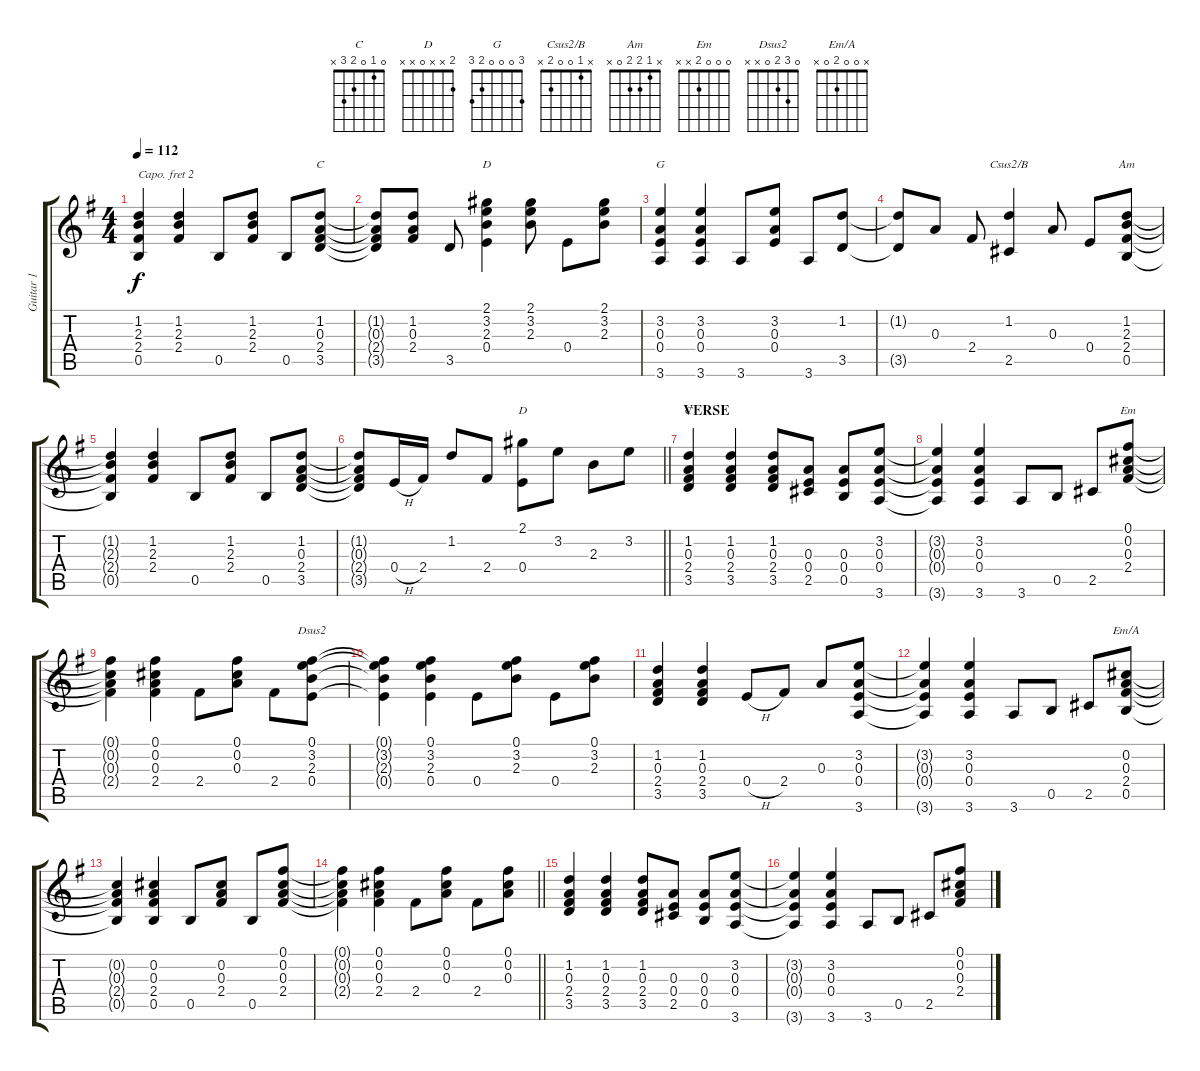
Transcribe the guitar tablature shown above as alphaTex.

\track ("Guitar 1" "Guitar 1") {instrument acousticguitarnylon}
\staff {score tabs}
\capo 2
\tuning (E4 B3 G3 D3 A2 E2) {hide}
\chord ("C" x 1 0 2 3 x)
\chord ("D" 2 3 2 0 x x) {barre 2}
\chord ("G" 3 0 0 0 2 3)
\chord ("Csus2/B" x 1 0 0 2 x)
\chord ("Am" x 1 2 2 0 x)
\chord ("D" 2 x x 0 x x)
\chord ("C" 0 1 0 2 3 x)
\chord ("Em" 0 0 0 2 x x)
\chord ("Dsus2" 0 3 2 0 x x)
\chord ("Em/A" x 0 0 2 0 x)
\ts (4 4)
\tempo 112
\clef g2
\ks g
(1.2{t} 2.3{t} 2.4{t} 0.5{t}).4{dy f} (1.2 2.3 2.4).4 0.5.8 (1.2 2.3 2.4).8 0.5.8 (1.2 0.3 2.4 3.5).8{ch "C"} |
(1.2{t} 0.3{t} 2.4{t} 3.5{t}).8 (1.2 0.3 2.4).8 3.5.8 (2.1 3.2 2.3 0.4).4{ch "D"} (2.1 3.2 2.3).8 0.4.8 (2.1 3.2 2.3).8 |
(3.2 0.3 0.4 3.6).4{ch "G"} (3.2 0.3 0.4 3.6).4 3.6.8 (3.2 0.3 0.4).8 3.6.8 (1.2 3.5).8 |
(1.2{t} 3.5{t}).8 0.3.8 2.4.8 (1.2 2.5).4{ch "Csus2/B"} 0.3.8 0.4.8 (1.2 2.3 2.4 0.5).8{ch "Am"} |
(1.2{t} 2.3{t} 2.4{t} 0.5{t}).4 (1.2 2.3 2.4).4 0.5.8 (1.2 2.3 2.4).8 0.5.8 (1.2 0.3 2.4 3.5).8 |
\barLineRight lightlight
(1.2{t} 0.3{t} 2.4{t} 3.5{t}).8 0.4{h}.16 2.4.16 1.2.8 2.4.8 (2.1 0.4).8{ch "D"} 3.2.8 2.3.8 3.2.8 |
\section ("" "VERSE")
(1.2 0.3 2.4 3.5).4{ch "C"} (1.2 0.3 2.4 3.5).4 (1.2 0.3 2.4 3.5).8 (0.3 0.4 2.5).8 (0.3 0.4 0.5).8 (3.2 0.3 0.4 3.6).8 |
(3.2{t} 0.3{t} 0.4{t} 3.6{t}).4 (3.2 0.3 0.4 3.6).4 3.6.8 0.5.8 2.5.8 (0.1 0.2 0.3 2.4).8{ch "Em"} |
(0.1{t} 0.2{t} 0.3{t} 2.4{t}).4 (0.1 0.2 0.3 2.4).4 2.4.8 (0.1 0.2 0.3).8 2.4.8 (0.1 3.2 2.3 0.4).8{ch "Dsus2"} |
(0.1{t} 3.2{t} 2.3{t} 0.4{t}).4 (0.1 3.2 2.3 0.4).4 0.4.8 (0.1 3.2 2.3).8 0.4.8 (0.1 3.2 2.3).8 |
(1.2 0.3 2.4 3.5).4 (1.2 0.3 2.4 3.5).4 0.4{h}.8 2.4.8 0.3.8 (3.2 0.3 0.4 3.6).8 |
(3.2{t} 0.3{t} 0.4{t} 3.6{t}).4 (3.2 0.3 0.4 3.6).4 3.6.8 0.5.8 2.5.8 (0.2 0.3 2.4 0.5).8{ch "Em/A"} |
(0.2{t} 0.3{t} 2.4{t} 0.5{t}).4 (0.2 0.3 2.4 0.5).4 0.5.8 (0.2 0.3 2.4).8 0.5.8 (0.1 0.2 0.3 2.4).8 |
\barLineRight lightlight
(0.1{t} 0.2{t} 0.3{t} 2.4{t}).4 (0.1 0.2 0.3 2.4).4 2.4.8 (0.1 0.2 0.3).8 2.4.8 (0.1 0.2 0.3).8 |
\section ("" "")
(1.2 0.3 2.4 3.5).4 (1.2 0.3 2.4 3.5).4 (1.2 0.3 2.4 3.5).8 (0.3 0.4 2.5).8 (0.3 0.4 0.5).8 (3.2 0.3 0.4 3.6).8 |
(3.2{t} 0.3{t} 0.4{t} 3.6{t}).4 (3.2 0.3 0.4 3.6).4 3.6.8 0.5.8 2.5.8 (0.1 0.2 0.3 2.4).8
